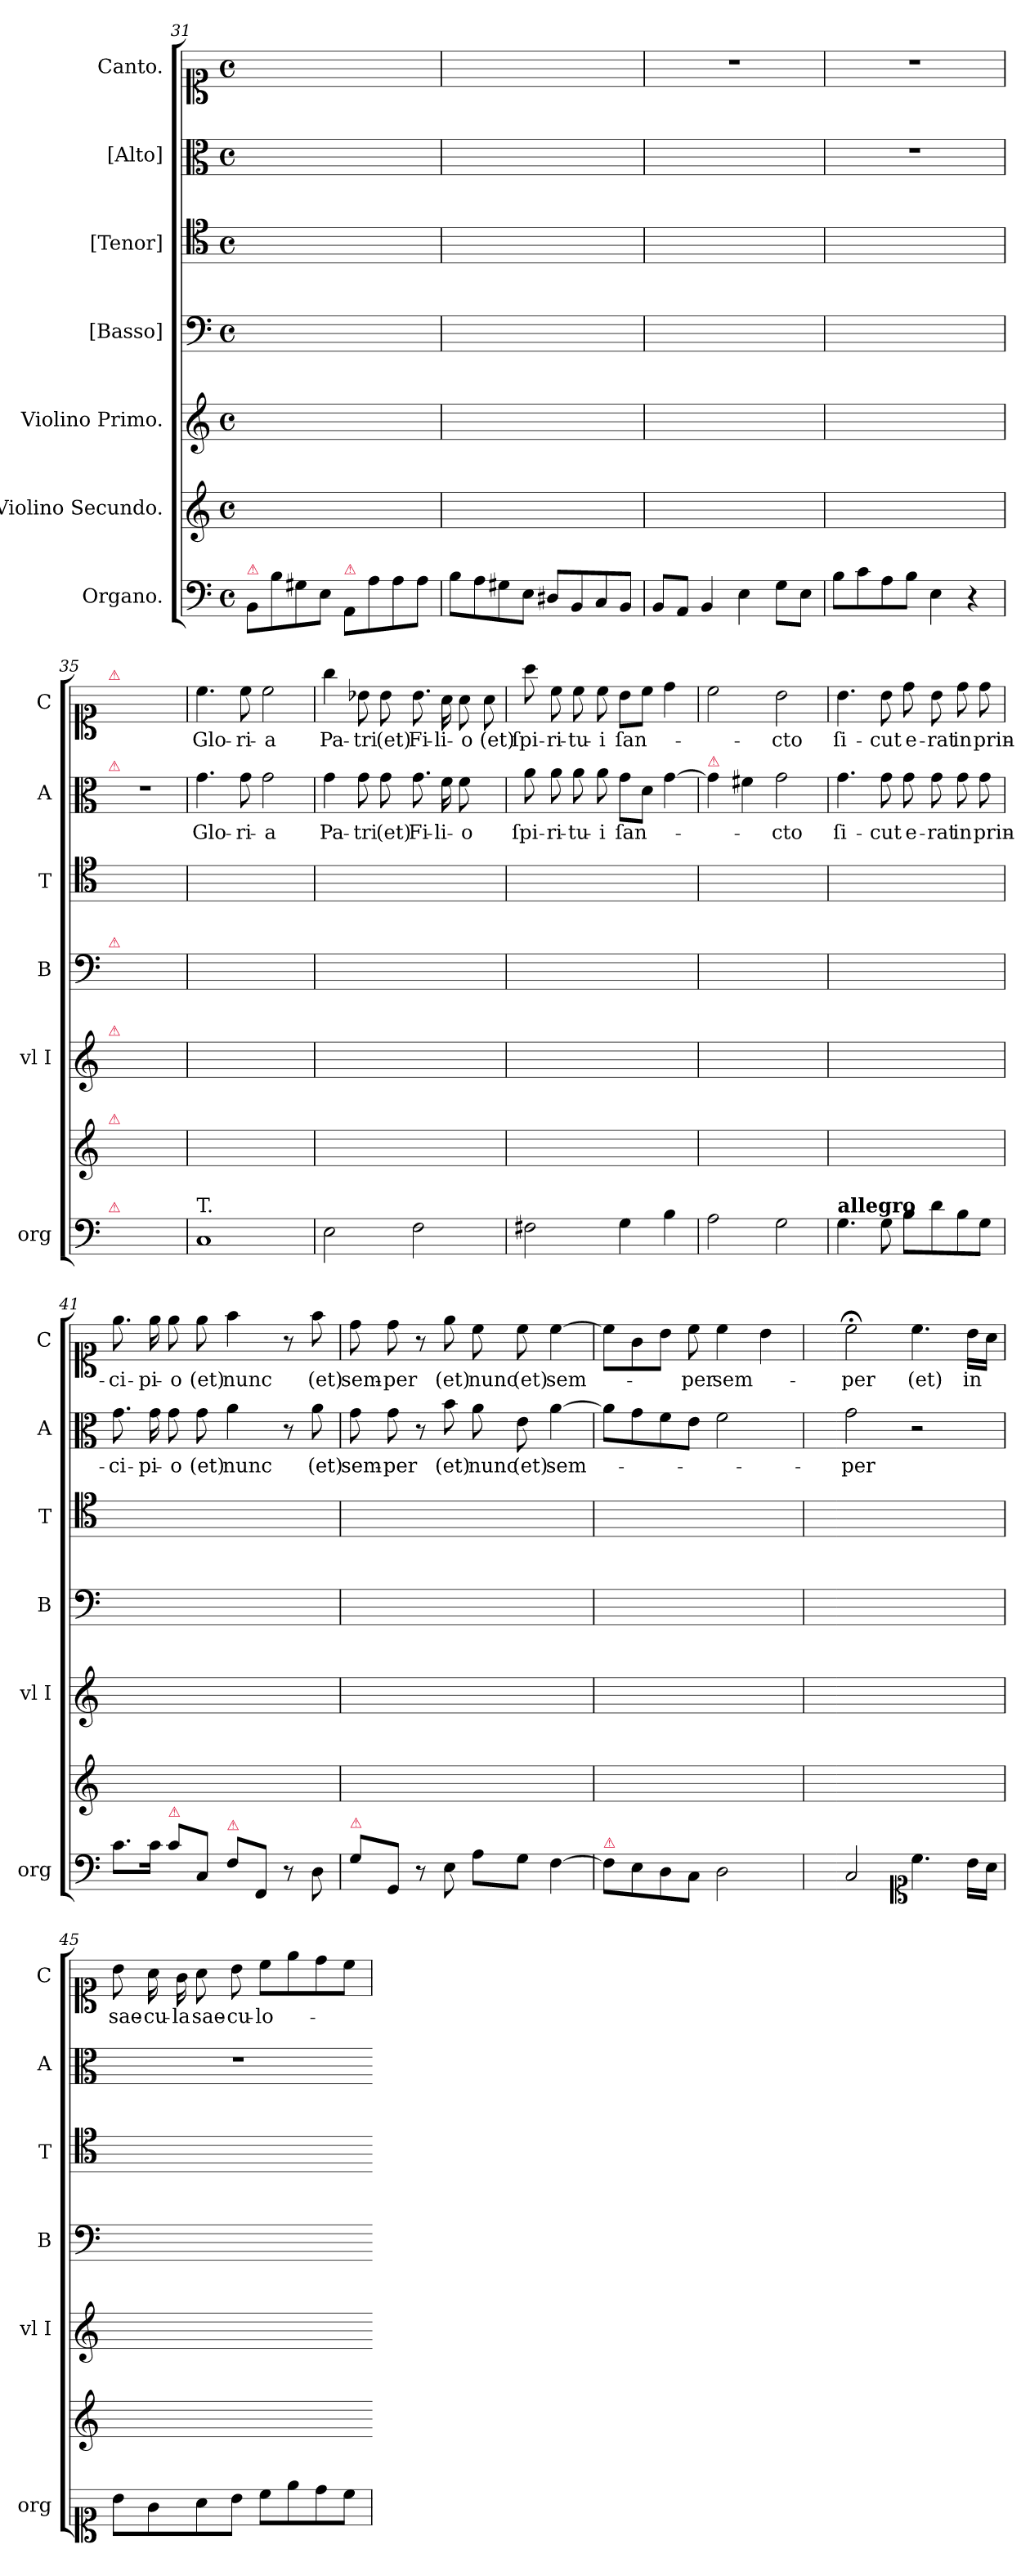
**kern	**kern	**kern	**kern	**kern	**kern	**text	**kern	**text
*part7	*part6	*part5	*part4	*part3	*part2	*part2	*part1	*part1
*staff7	*staff6	*staff5	*staff4	*staff3	*staff2	*staff2	*staff1	*staff1
*I"Organo.	*I"Violino Secundo.	*I"Violino Primo.	*I"[Basso]	*I"[Tenor]	*I"[Alto]	*	*I"Canto.	*
*I'org	*	*I'vl I	*I'B	*I'T	*I'A	*	*I'C	*
*clefF4	*clefG2	*clefG2	*clefF4	*clefC4	*clefC3	*	*clefC1	*
*k[]	*k[]	*k[]	*k[]	*k[]	*k[]	*	*k[]	*
*M4/4	*M4/4	*M4/4	*M4/4	*M4/4	*M4/4	*	*M4/4	*
*met(c)	*met(c)	*met(c)	*met(c)	*met(c)	*met(c)	*	*met(c)	*
=31	=31	=31	=31	=31	=31	=31	=31	=31
!LO:TX:a:color=crimson:t=⚠	!	!	!	!	!	!	!	!
8BB/L	1ryy	1ryy	1ryy	1ryy	1ryy	.	1ryy	.
8B\	.	.	.	.	.	.	.	.
8G#X\	.	.	.	.	.	.	.	.
8E\J	.	.	.	.	.	.	.	.
!LO:TX:a:color=crimson:t=⚠	!	!	!	!	!	!	!	!
8AA/L	.	.	.	.	.	.	.	.
8A\	.	.	.	.	.	.	.	.
8A\	.	.	.	.	.	.	.	.
8A\J	.	.	.	.	.	.	.	.
=32	=32	=32	=32	=32	=32	=32	=32	=32
8B\L	1ryy	1ryy	1ryy	1ryy	1ryy	.	1ryy	.
8A\	.	.	.	.	.	.	.	.
8G#X\	.	.	.	.	.	.	.	.
8E\J	.	.	.	.	.	.	.	.
8D#X/L	.	.	.	.	.	.	.	.
8BB/	.	.	.	.	.	.	.	.
8C/	.	.	.	.	.	.	.	.
8BB/J	.	.	.	.	.	.	.	.
=33	=33	=33	=33	=33	=33	=33	=33	=33
8BB/L	1ryy	1ryy	1ryy	1ryy	1ryy	.	1r	.
8AA/J	.	.	.	.	.	.	.	.
4BB/	.	.	.	.	.	.	.	.
4E\	.	.	.	.	.	.	.	.
8G\L	.	.	.	.	.	.	.	.
8E\J	.	.	.	.	.	.	.	.
=34	=34	=34	=34	=34	=34	=34	=34	=34
8B\L	1ryy	1ryy	1ryy	1ryy	1r	.	1r	.
8c\	.	.	.	.	.	.	.	.
8A\	.	.	.	.	.	.	.	.
8B\J	.	.	.	.	.	.	.	.
4E\	.	.	.	.	.	.	.	.
4r	.	.	.	.	.	.	.	.
=35	=35	=35	=35	=35	=35	=35	=35	=35
!	!	!	!	!	!	!	!LO:TX:a:color=crimson:t=⚠	!
!	!	!	!	!	!LO:TX:a:color=crimson:t=⚠	!	!	!
!	!	!	!LO:TX:a:color=crimson:t=⚠	!	!	!	!	!
!	!	!LO:TX:a:color=crimson:t=⚠	!	!	!	!	!	!
!	!LO:TX:a:color=crimson:t=⚠	!	!	!	!	!	!	!
!LO:TX:a:color=crimson:t=⚠	!	!	!	!	!	!	!	!
1ryy	1ryy	1ryy	1ryy	1ryy	1r	.	1ryy	.
=36	=36	=36	=36	=36	=36	=36	=36	=36
!LO:TX:a:t=T.	!	!	!	!	!	!	!	!
1C	1ryy	1ryy	1ryy	1ryy	4.g\	Glo-	4.cc\	Glo-
.	.	.	.	.	8g\	-ri-	8cc\	-ri-
.	.	.	.	.	2g\	-a	2cc\	-a
=37	=37	=37	=37	=37	=37	=37	=37	=37
2E\	1ryy	1ryy	1ryy	1ryy	4g\	Pa-	4gg\	Pa-
.	.	.	.	.	8g\	-tri	8b-X\	-tri
.	.	.	.	.	8g\	(et)	8b-\	(et)
2F\	.	.	.	.	8.g\	Fi-	8.b-\	Fi-
.	.	.	.	.	16f\	-li-	16a\	-li-
!	!	!	!	!	!LO:N:vis=8	!	!	!
.	.	.	.	.	4f\	-o	8a\	-o
.	.	.	.	.	.	.	8a\	(et)
=38	=38	=38	=38	=38	=38	=38	=38	=38
2F#X\	1ryy	1ryy	1ryy	1ryy	8a\	ſpi-	8aa\	ſpi-
.	.	.	.	.	8a\	-ri-	8cc\	-ri-
.	.	.	.	.	8a\	-tu-	8cc\	-tu-
.	.	.	.	.	8a\	-i	8cc\	-i
4G\	.	.	.	.	8g\L	ſan-	8b\L	ſan-
.	.	.	.	.	8d\J	.	8cc\J	.
4B\	.	.	.	.	[4g\	.	4dd\	.
=39	=39	=39	=39	=39	=39	=39	=39	=39
!	!	!	!	!	!LO:TX:a:color=crimson:t=⚠	!	!	!
2A\	1ryy	1ryy	1ryy	1ryy	4g\]	.	2cc\	.
.	.	.	.	.	4f#X\	.	.	.
2G\	.	.	.	.	2g\	-cto	2b\	-cto
=40	=40	=40	=40	=40	=40	=40	=40	=40
!LO:TX:a:B:t=allegro	!	!	!	!	!	!	!	!
4.G\	1ryy	1ryy	1ryy	1ryy	4.g\	ſi-	4.b\	ſi-
8G\	.	.	.	.	8g\	-cut	8b\	-cut
8B\L	.	.	.	.	8g\	e-	8dd\	e-
8d\	.	.	.	.	8g\	-rat	8b\	-rat
8B\	.	.	.	.	8g\	in	8dd\	in
8G\J	.	.	.	.	8g\	prin-	8dd\	prin-
=41	=41	=41	=41	=41	=41	=41	=41	=41
8.c\L	1ryy	1ryy	1ryy	1ryy	8.g\	-ci-	8.ee\	-ci-
16c\Jk	.	.	.	.	16g\	-pi-	16ee\	-pi-
!LO:TX:a:color=crimson:t=⚠	!	!	!	!	!	!	!	!
8c\L	.	.	.	.	8g\	-o	8ee\	-o
8C/J	.	.	.	.	8g\	(et)	8ee\	(et)
!LO:TX:a:color=crimson:t=⚠	!	!	!	!	!	!	!	!
8F\L	.	.	.	.	4a\	nunc	4ff\	nunc
8FF/J	.	.	.	.	.	.	.	.
8r	.	.	.	.	8r	.	8r	.
8D\	.	.	.	.	8a\	(et)	8ff\	(et)
=42	=42	=42	=42	=42	=42	=42	=42	=42
!LO:TX:a:color=crimson:t=⚠	!	!	!	!	!	!	!	!
8G\L	1ryy	1ryy	1ryy	1ryy	8g\	sem-	8dd\	sem-
8GG/J	.	.	.	.	8g\	-per	8dd\	-per
8r	.	.	.	.	8r	.	8r	.
8E\	.	.	.	.	8b\	(et)	8ee\	(et)
8A\L	.	.	.	.	8a\	nunc	8cc\	nunc
8G\J	.	.	.	.	8e\	(et)	8cc\	(et)
[4F\	.	.	.	.	[4a\	sem-	[4cc\	sem-
=43	=43	=43	=43	=43	=43	=43	=43	=43
!LO:TX:a:color=crimson:t=⚠	!	!	!	!	!	!	!	!
8F\L]	1ryy	1ryy	1ryy	1ryy	8a\L]	.	8cc\L]	.
8E\	.	.	.	.	8g\	.	8g\	.
8D\	.	.	.	.	8f\	.	8b\J	.
8C\J	.	.	.	.	8e\J	.	8cc\	-per
2D\	.	.	.	.	2f\	.	4cc\	sem-
.	.	.	.	.	.	.	4b\	.
=44	=44	=44	=44	=44	=44	=44	=44	=44
2C/	1ryy	1ryy	1ryy	1ryy	2g\	-per	2cc;<\	-per
*clefC1	*	*	*	*	*	*	*	*
4.cc\	.	.	.	.	2r	.	4.cc\	(et)
16b\LL	.	.	.	.	.	.	16b\LL	in
16a\JJ	.	.	.	.	.	.	16a\JJ	.
=45	=45	=45	=45	=45	=45	=45	=45	=45
8b\L	1ryy	1ryy	1ryy	1ryy	1r	.	8b\	sae-
8g\	.	.	.	.	.	.	16a\	-cu-
.	.	.	.	.	.	.	16g\	-la
8a\	.	.	.	.	.	.	8a\	sae-
8b\J	.	.	.	.	.	.	8b\	-cu-
8cc\L	.	.	.	.	.	.	8cc\L	-lo-
8ee\	.	.	.	.	.	.	8ee\	.
8dd\	.	.	.	.	.	.	8dd\	.
8cc\J	.	.	.	.	.	.	8cc\J	.
=	=	=	=	=	=-	=	=	=
*-	*-	*-	*-	*-	*-	*-	*-	*-
